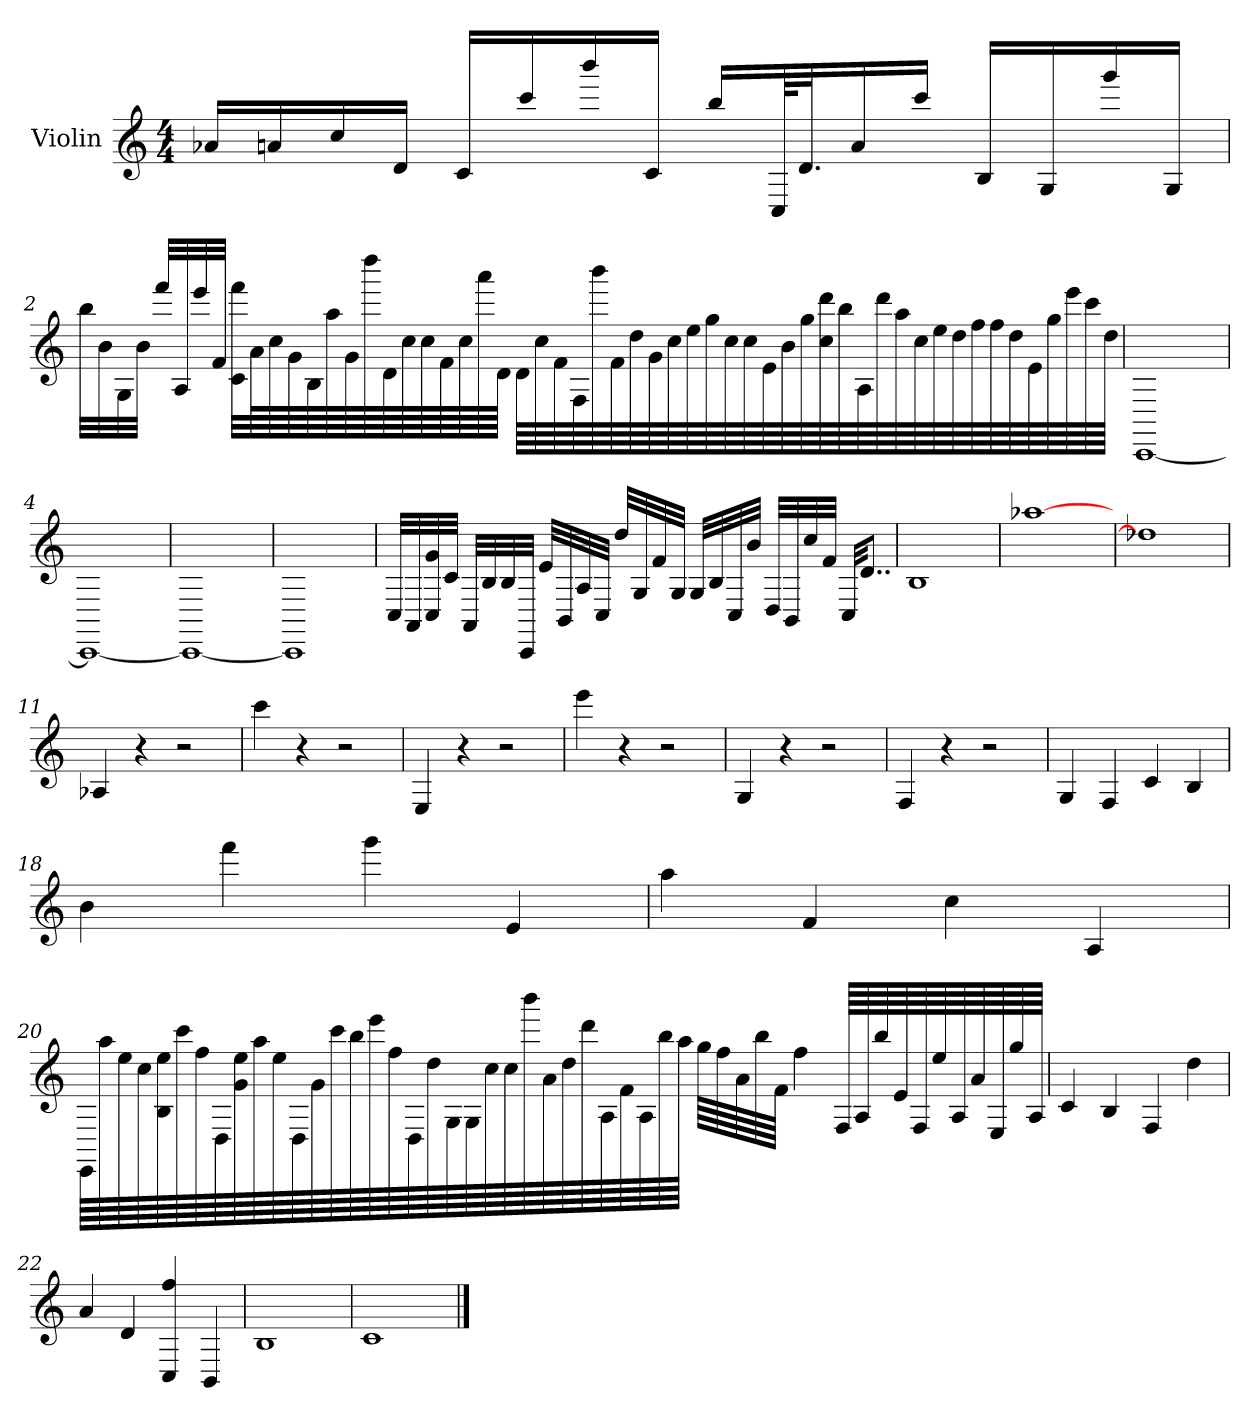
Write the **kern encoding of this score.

**kern
*part1
*staff1
*I"Violin
*I'Vln
*clefG2
*k[]
*C:
*M4/4
=1
16a-X/L
16an/
16cc/
16d/J
16c/L
16ccc/
16bbb/
16c/J
16bb/L
64C/
32.d/
16a/
16ccc/J
16B/L
16G/
16ggg/
16G/J
!!LO:LB:g=z
=2
32bb\L
32b\
32G\
32b\J
32fff/L
32A/
32eee/
32f/J
32c\ 32fff\L
64a\
64cc\
64g\
64B\
64aa\
64g\
64dddd\
64d\
64cc\
64cc\
64f\
64cc\
64aaa\
64d\J
64d\L
64cc\
64f\
64F\
64bbb\
64f\
64dd\
64g\
64cc\
64ee\
64gg\
64cc\
64cc\
64e\
64b\
64gg\
64cc\ 64ddd\
64bb\
64A\
64ddd\
64aa\
64cc\
64ee\
64dd\
64ff\
64ff\
64dd\
64e\
64gg\
64eee\
64ccc\
64dd\J
!!LO:LB:g=z
=3
[1CC
=4
1CC_
!!LO:LB:g=z
=5
1CC_
=6
1CC]
=7
32C/L
32AA/
32C/ 32g/
32c/J
32AA/L
32B/
32B/
32CC/J
32e/L
32BB/
32A/
32C/J
32dd/L
32G/
32f/
32G/J
32G/L
32B/
32C/
32b/J
32D/L
32BB/
32cc/
32f/J
32C/L
8..d/J
!!LO:LB:g=z
=8
1B
!!LO:LB:g=z
=9
[1aa-X
=10
1dd-X]
=11
4A-X/
4r
2r
=12
4ccc\
4r
2r
!!LO:LB:g=z
=13
4E/
4r
2r
=14
4eee\
4r
2r
=15
4G/
4r
2r
=16
4F/
4r
2r
!!LO:LB:g=z
=17
4G/
4F/
4c/
4B/
=18
4b\
4fff\
4ggg\
4e/
=19
4aa\
4f/
4cc\
4A/
!!LO:LB:g=z
=20
64EE\L
64aa\
64ee\
64cc\
64B\ 64ee\
64ccc\
64ff\
64D\
64g\ 64ee\
64aa\
64ee\
64D\
64g\
64ccc\
64bb\
64eee\
64ff\
64D\
64dd\
64G\
64G\
64cc\
64cc\
64bbb\
64a\
64dd\
64ddd\
64A\
64f\
64A\
64bb\
64aa\J
64gg\L
64ff\
64a\
64bb\
64f\J
4ff\
64F/L
64A/
64bb/
64e/
64F/
64ee/
64A/
64a/
64E/
64gg/
64A/J
!!LO:LB:g=z
=21
4c/
4B/
4F/
4dd\
=22
4a/
4d/
4C/ 4ff/
4BB/
=23
1B
=24
1c
==
*-
